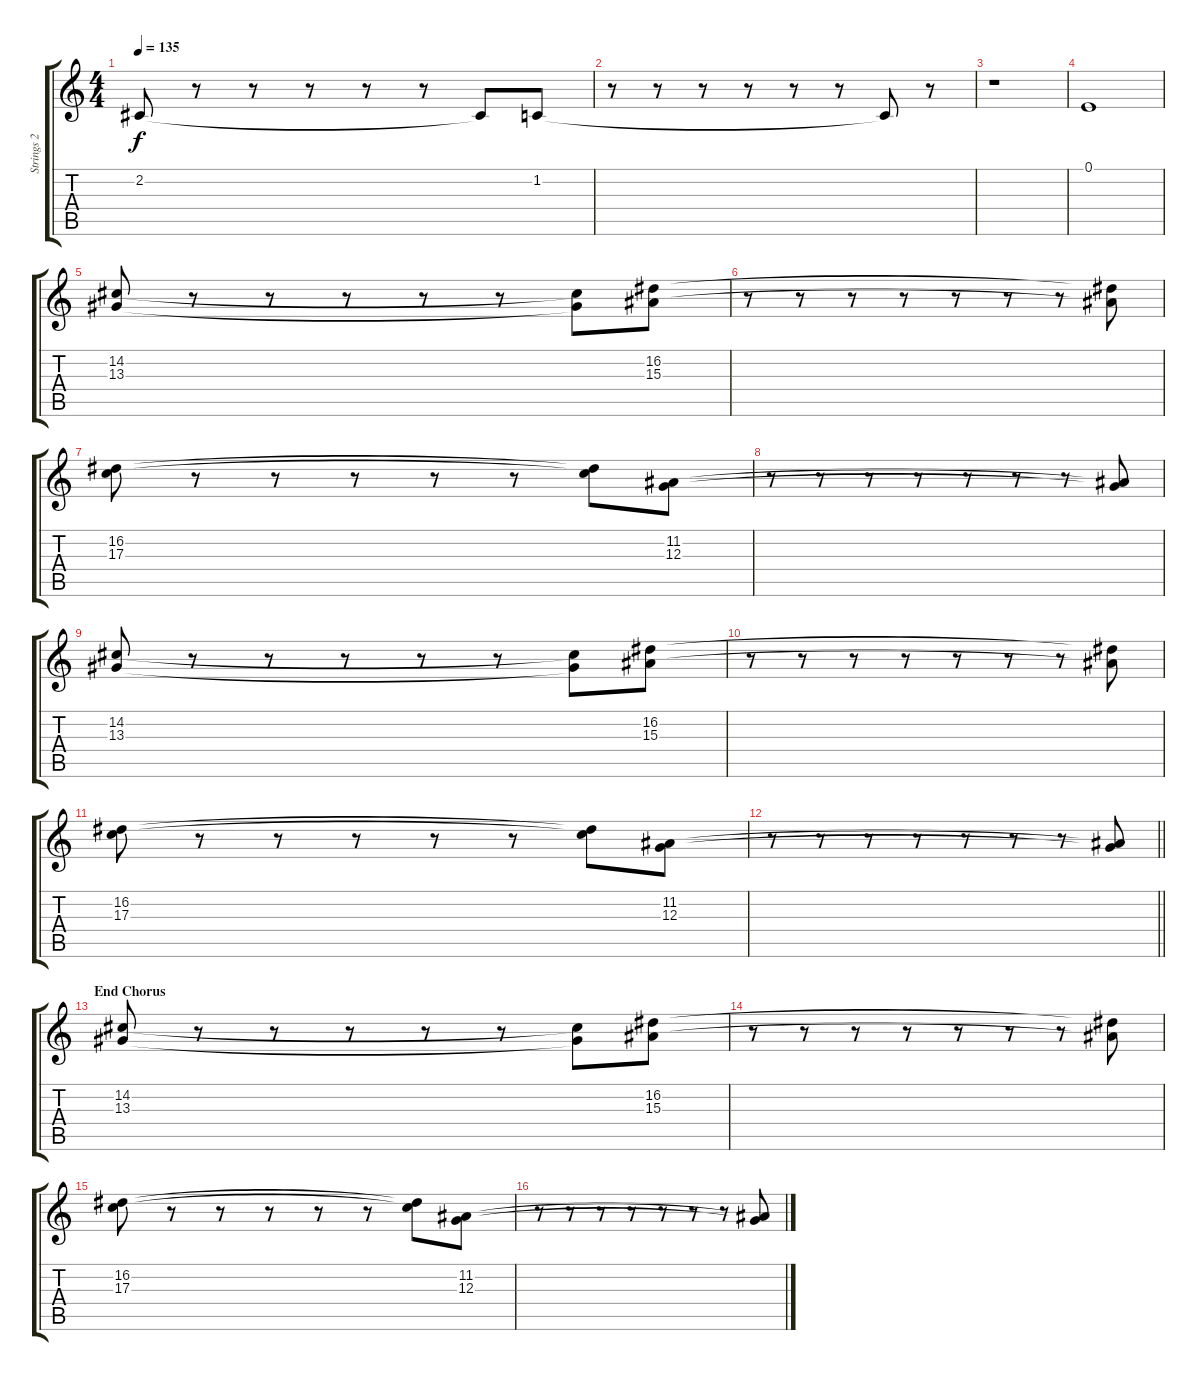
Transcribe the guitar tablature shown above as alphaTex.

\track ("Strings 2" "Strings 2") {instrument stringensemble1}
\staff {score tabs}
\tuning (E4 B3 G3 D3 A2 E2) {hide}
\ts (4 4)
\tempo 135
\clef g2
\ks c
2.2.8{dy f} r.8 r.8 r.8 r.8 r.8 2.2{t}.8 1.2.8 |
r.8 r.8 r.8 r.8 r.8 r.8 1.2{t}.8 r.8 |
r.1 |
0.1.1 |
(14.2 13.3).8 r.8 r.8 r.8 r.8 r.8 (14.2{t} 13.3{t}).8 (16.2 15.3).8 |
r.8 r.8 r.8 r.8 r.8 r.8 r.8 (16.2{t} 15.3{t}).8 |
(16.2 17.3).8 r.8 r.8 r.8 r.8 r.8 (16.2{t} 17.3{t}).8 (11.2 12.3).8 |
r.8 r.8 r.8 r.8 r.8 r.8 r.8 (11.2{t} 12.3{t}).8 |
(14.2 13.3).8 r.8 r.8 r.8 r.8 r.8 (14.2{t} 13.3{t}).8 (16.2 15.3).8 |
r.8 r.8 r.8 r.8 r.8 r.8 r.8 (16.2{t} 15.3{t}).8 |
(16.2 17.3).8 r.8 r.8 r.8 r.8 r.8 (16.2{t} 17.3{t}).8 (11.2 12.3).8 |
\barLineRight lightlight
r.8 r.8 r.8 r.8 r.8 r.8 r.8 (11.2{t} 12.3{t}).8 |
\section ("" "End Chorus")
(14.2 13.3).8 r.8 r.8 r.8 r.8 r.8 (14.2{t} 13.3{t}).8 (16.2 15.3).8 |
r.8 r.8 r.8 r.8 r.8 r.8 r.8 (16.2{t} 15.3{t}).8 |
(16.2 17.3).8 r.8 r.8 r.8 r.8 r.8 (16.2{t} 17.3{t}).8 (11.2 12.3).8 |
r.8 r.8 r.8 r.8 r.8 r.8 r.8 (11.2{t} 12.3{t}).8
